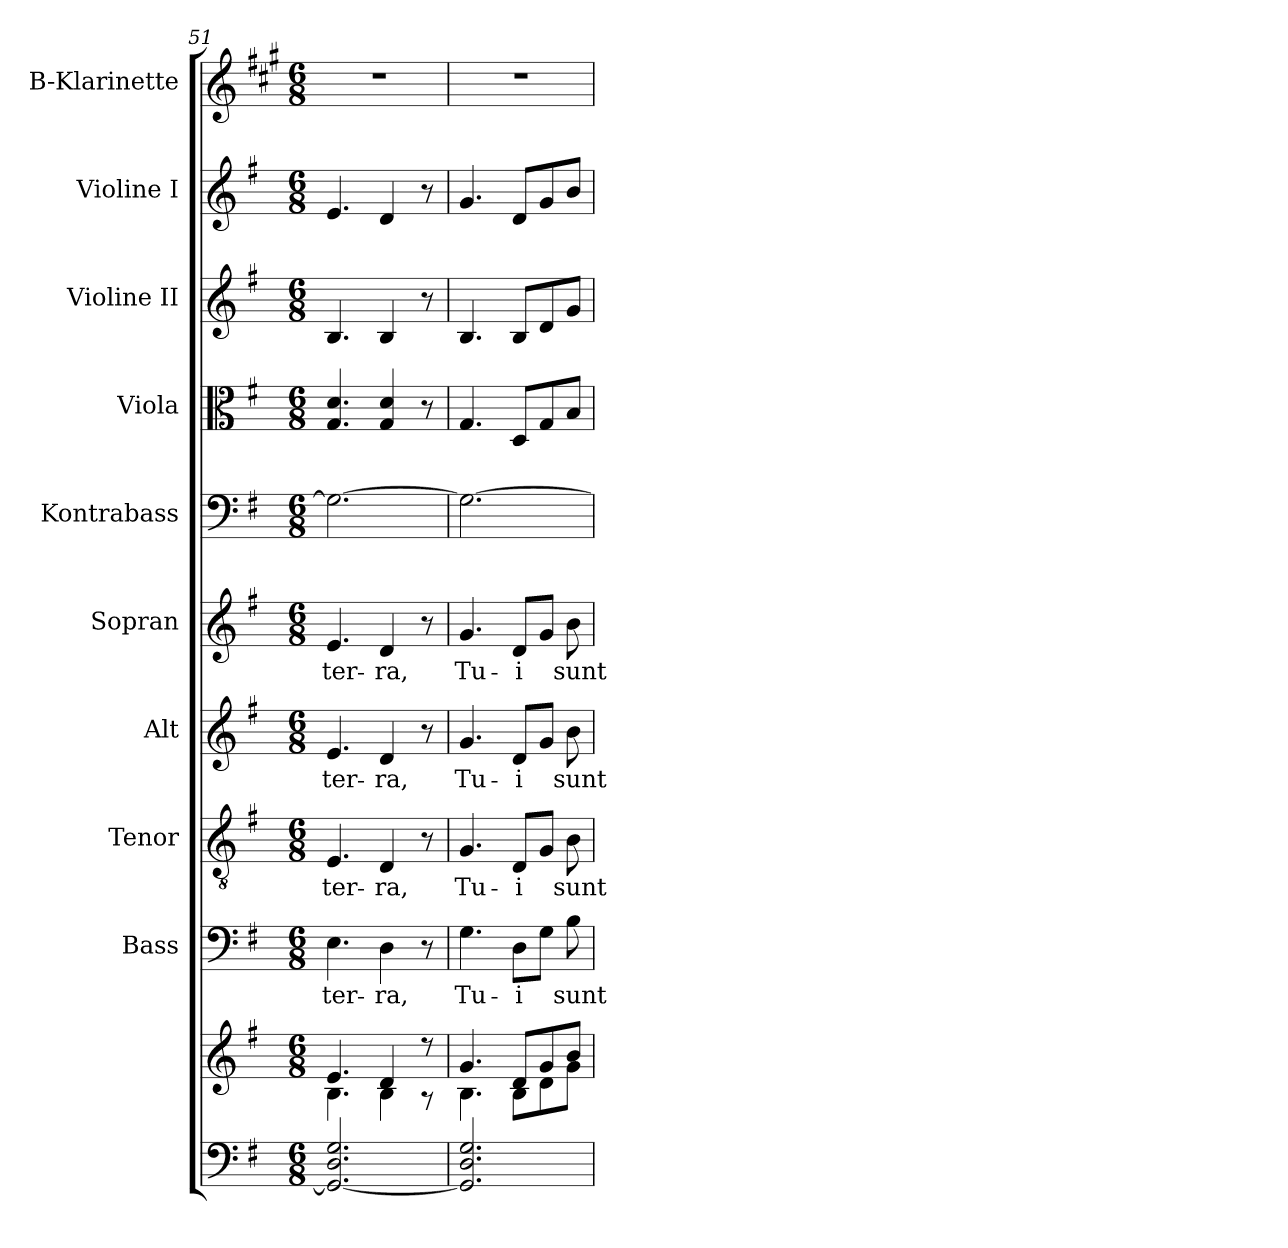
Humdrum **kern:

**kern	**kern	**kern	**text	**kern	**text	**kern	**text	**kern	**text	**kern	**kern	**kern	**kern	**kern
*part10	*part10	*part9	*part9	*part8	*part8	*part7	*part7	*part6	*part6	*part5	*part4	*part3	*part2	*part1
*staff11	*staff10	*staff9	*staff9	*staff8	*staff8	*staff7	*staff7	*staff6	*staff6	*staff5	*staff4	*staff3	*staff2	*staff1
*	*	*I"Bass	*	*I"Tenor	*	*I"Alt	*	*I"Sopran	*	*I"Kontrabass	*I"Viola	*I"Violine II	*I"Violine I	*I"B-Klarinette
*	*	*I'B.	*	*I'T.	*	*I'A.	*	*I'S.	*	*I'Kb.	*I'Vla.	*I'Vl. II	*I'Vl. I	*I'B Kl.
*clefF4	*clefG2	*clefF4	*	*clefGv2	*	*clefG2	*	*clefG2	*	*clefF4	*clefC3	*clefG2	*clefG2	*clefG2
*	*	*	*	*	*	*	*	*	*	*ITrd7c12	*	*	*	*ITrd1c2
*k[f#]	*k[f#]	*k[f#]	*	*k[f#]	*	*k[f#]	*	*k[f#]	*	*k[f#]	*k[f#]	*k[f#]	*k[f#]	*k[f#]
*G:	*G:	*G:	*	*G:	*	*G:	*	*G:	*	*G:	*G:	*G:	*G:	*G:
*M6/8	*M6/8	*M6/8	*	*M6/8	*	*M6/8	*	*M6/8	*	*M6/8	*M6/8	*M6/8	*M6/8	*M6/8
=51	=51	=51	=51	=51	=51	=51	=51	=51	=51	=51	=51	=51	=51	=51
*	*^	*	*	*	*	*	*	*	*	*	*	*	*	*
!	!	!	!	!LO:LY:b	!	!LO:LY:b	!	!LO:LY:b	!	!LO:LY:b	!	!	!	!	!
2.GG/_ 2.D/ 2.G/	4.e/	4.B\	4.E\	ter-	4.E/	ter-	4.e/	ter-	4.e/	ter-	2.GG\_	4.G/ 4.d/	4.B/	4.e/	2.r
!	!	!	!	!LO:LY:b	!	!LO:LY:b	!	!LO:LY:b	!	!LO:LY:b	!	!	!	!	!
.	4d/	4B\	4D\	-ra,	4D/	-ra,	4d/	-ra,	4d/	-ra,	.	4G/ 4d/	4B/	4d/	.
.	8r	8r	8r	.	8r	.	8r	.	8r	.	.	8r	8r	8r	.
=52	=52	=52	=52	=52	=52	=52	=52	=52	=52	=52	=52	=52	=52	=52	=52
!	!	!	!	!LO:LY:b	!	!LO:LY:b	!	!LO:LY:b	!	!LO:LY:b	!	!	!	!	!
2.GG/] 2.D/ 2.G/	4.g/	4.B\	4.G\	Tu-	4.G/	Tu-	4.g/	Tu-	4.g/	Tu-	2.GG\_	4.G/	4.B/	4.g/	2.r
!	!	!	!	!LO:LY:b	!	!LO:LY:b	!	!LO:LY:b	!	!LO:LY:b	!	!	!	!	!
.	8d/L	8B\L	8D\L	-i	8D/L	-i	8d/L	-i	8d/L	-i	.	8D/L	8B/L	8d/L	.
.	8g/	8d\	8G\J	.	8G/J	.	8g/J	.	8g/J	.	.	8G/	8d/	8g/	.
!	!	!	!	!LO:LY:b	!	!LO:LY:b	!	!LO:LY:b	!	!LO:LY:b	!	!	!	!	!
.	8b/J	8g\J	8B\	sunt	8B\	sunt	8b\	sunt	8b\	sunt	.	8B/J	8g/J	8b/J	.
*	*v	*v	*	*	*	*	*	*	*	*	*	*	*	*	*
=	=	=	=	=	=	=	=	=	=	=	=	=	=	=
*-	*-	*-	*-	*-	*-	*-	*-	*-	*-	*-	*-	*-	*-	*-
